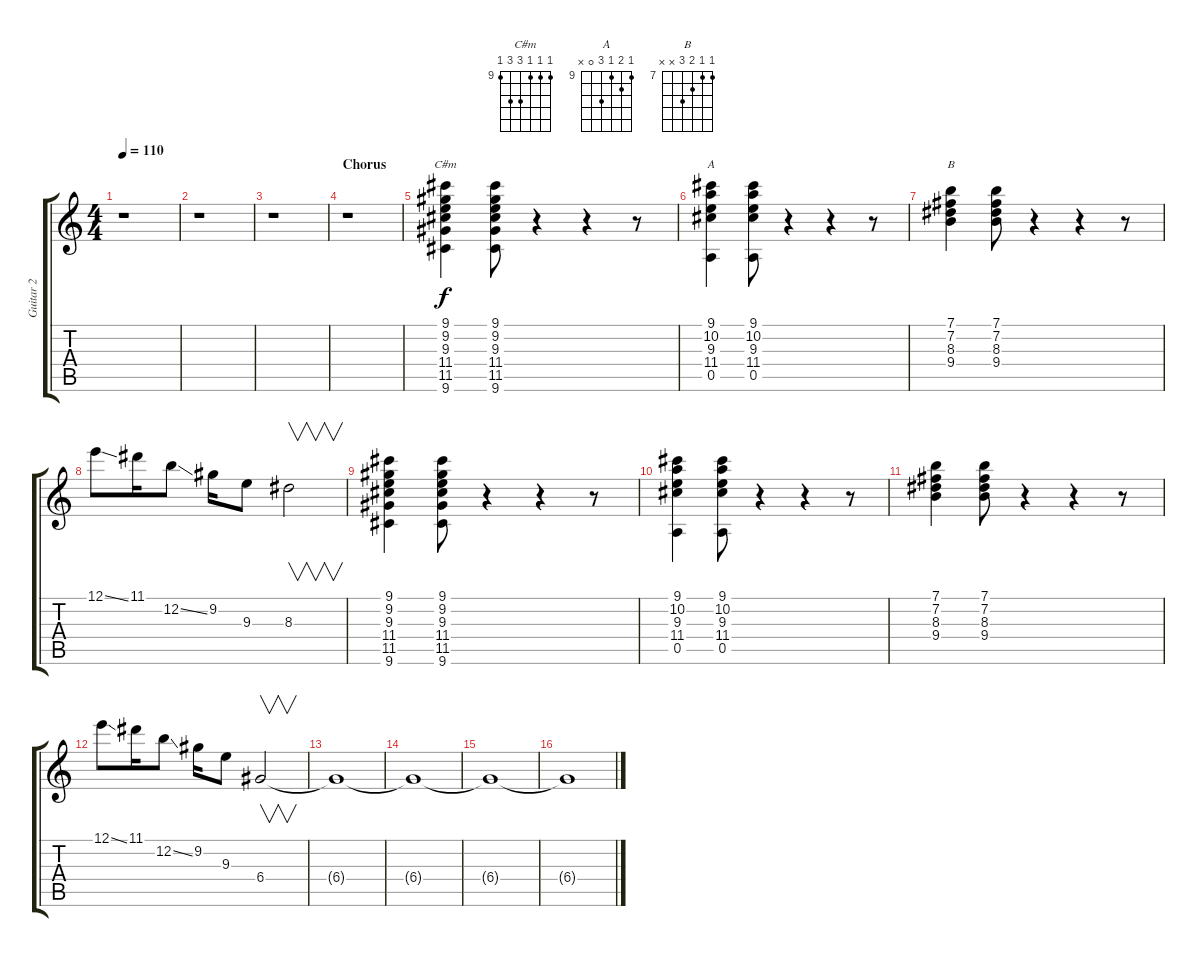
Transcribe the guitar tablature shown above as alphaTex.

\track ("Guitar 2" "Guitar 2") {instrument overdrivenguitar}
\staff {score tabs}
\tuning (E4 B3 G3 D3 A2 E2) {hide}
\chord ("C#m" 9 9 9 11 11 9) {firstfret 9}
\chord ("A" 9 10 9 11 0 x) {firstfret 9}
\chord ("B" 7 7 8 9 x x) {firstfret 7}
\ts (4 4)
\tempo 110
\clef g2
\ks c
r.1{dy f} |
r.1 |
r.1 |
\section ("" "Chorus")
r.1 |
(9.1 9.2 9.3 11.4 11.5 9.6).4{ch "C#m" volume 13} (9.1 9.2 9.3 11.4 11.5 9.6).8 r.4 r.4 r.8 |
(9.1 10.2 9.3 11.4 0.5).4{ch "A"} (9.1 10.2 9.3 11.4 0.5).8 r.4 r.4 r.8 |
(7.1 7.2 8.3 9.4).4{ch "B"} (7.1 7.2 8.3 9.4).8 r.4 r.4 r.8 |
12.1{ss}.8 11.1.16 12.2{ss}.8 9.2.16 9.3.8 8.3.2{v} |
(9.1 9.2 9.3 11.4 11.5 9.6).4 (9.1 9.2 9.3 11.4 11.5 9.6).8 r.4 r.4 r.8 |
(9.1 10.2 9.3 11.4 0.5).4 (9.1 10.2 9.3 11.4 0.5).8 r.4 r.4 r.8 |
(7.1 7.2 8.3 9.4).4 (7.1 7.2 8.3 9.4).8 r.4 r.4 r.8 |
12.1{ss}.8 11.1.16 12.2{ss}.8 9.2.16 9.3.8 6.4.2{v volume 5} |
6.4{t}.1 |
6.4{t}.1 |
6.4{t}.1 |
6.4{t}.1
